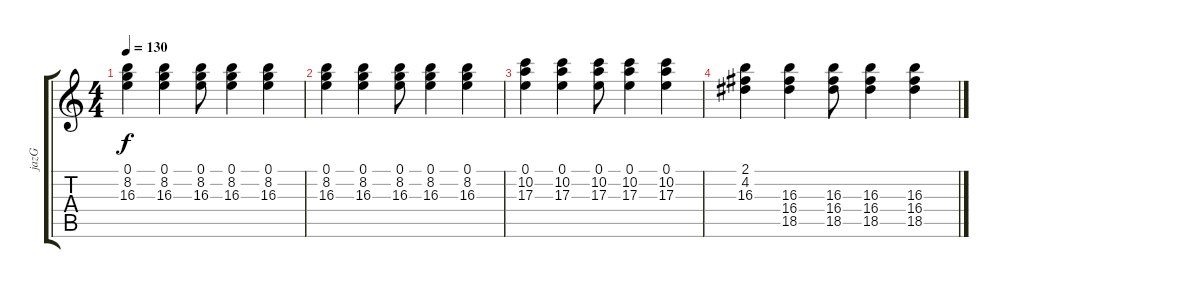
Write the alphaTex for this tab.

\track ("jazG" "jazG") {instrument electricguitarjazz}
\staff {score tabs}
\tuning (E4 B3 G3 D3 A2 E2) {hide}
\ts (4 4)
\tempo 130
\clef g2
\ks c
(0.1 8.2 16.3).4{dy f} (0.1 8.2 16.3).4 (0.1 8.2 16.3).8 (0.1 8.2 16.3).4 (0.1 8.2 16.3).4 |
(0.1 8.2 16.3).4 (0.1 8.2 16.3).4 (0.1 8.2 16.3).8 (0.1 8.2 16.3).4 (0.1 8.2 16.3).4 |
(0.1 10.2 17.3).4 (0.1 10.2 17.3).4 (0.1 10.2 17.3).8 (0.1 10.2 17.3).4 (0.1 10.2 17.3).4 |
(2.1 4.2 16.3).4 (16.3 16.4 18.5).4 (16.3 16.4 18.5).8 (16.3 16.4 18.5).4 (16.3 16.4 18.5).4
